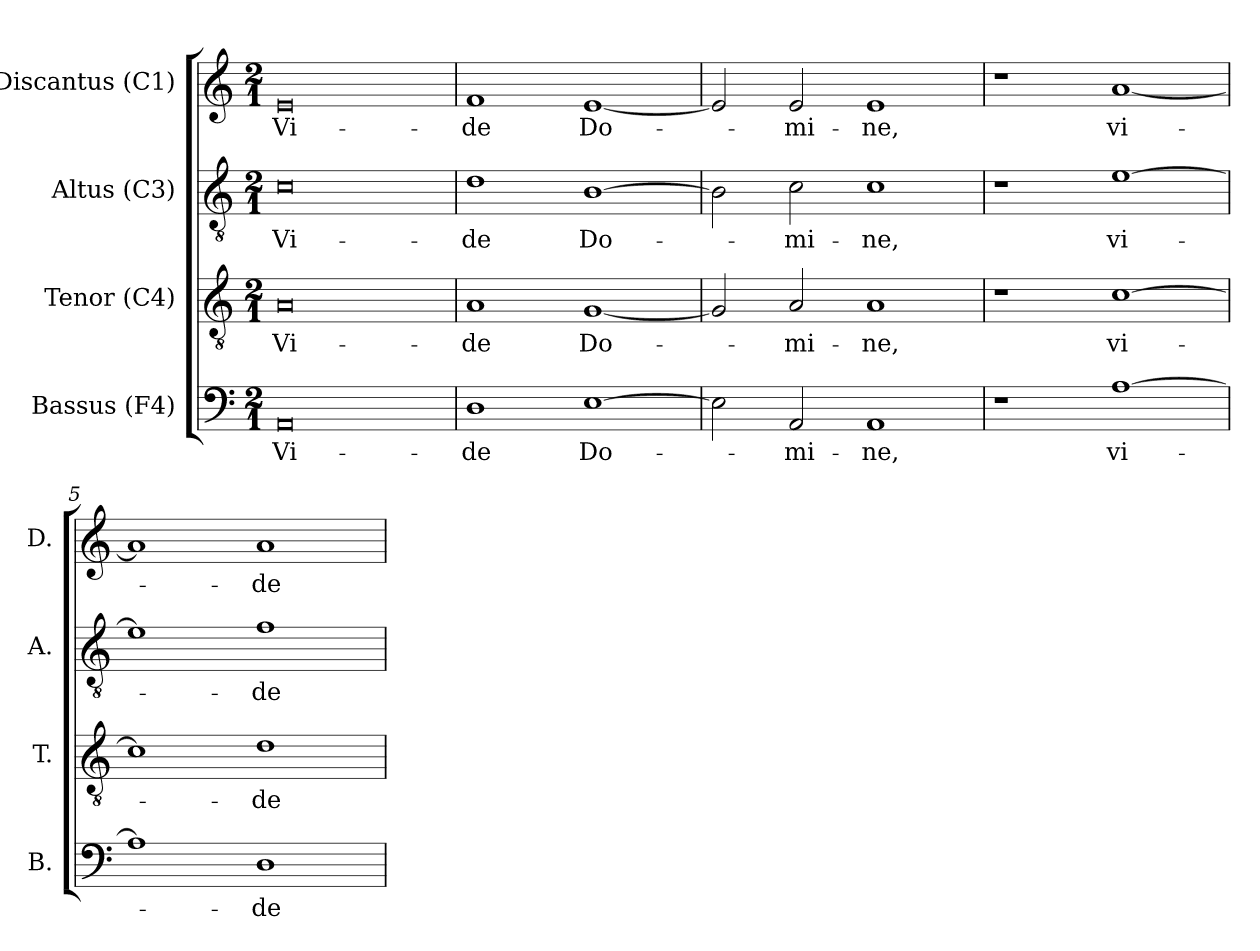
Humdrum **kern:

**kern	**text	**kern	**text	**kern	**text	**kern	**text
*part4	*part4	*part3	*part3	*part2	*part2	*part1	*part1
*staff4	*staff4	*staff3	*staff3	*staff2	*staff2	*staff1	*staff1
*I"Bassus (F4)	*	*I"Tenor (C4)	*	*I"Altus (C3)	*	*I"Discantus (C1)	*
*I'B.	*	*I'T.	*	*I'A.	*	*I'D.	*
!!LO:PB:g=z
*clefF4	*	*clefGv2	*	*clefGv2	*	*clefG2	*
*	*	*ITrd7c12	*	*ITrd7c12	*	*	*
*k[]	*	*k[]	*	*k[]	*	*k[]	*
*C:	*	*C:	*	*C:	*	*C:	*
*M2/1	*	*M2/1	*	*M2/1	*	*M2/1	*
=1	=1	=1	=1	=1	=1	=1	=1
!	!LO:LY:b:color=#000000	!	!	!	!	!	!
!	!	!	!LO:LY:b:color=#000000	!	!	!	!
!	!	!	!	!	!LO:LY:b:color=#000000	!	!
!	!	!	!	!	!	!	!LO:LY:b:color=#000000
0AAi	Vi-	0AAi	Vi-	0Ci	Vi-	0ei	Vi-
=2	=2	=2	=2	=2	=2	=2	=2
!	!LO:LY:b:color=#000000	!	!	!	!	!	!
!	!	!	!LO:LY:b:color=#000000	!	!	!	!
!	!	!	!	!	!LO:LY:b:color=#000000	!	!
!	!	!	!	!	!	!	!LO:LY:b:color=#000000
1Di	-de	1AAi	-de	1Di	-de	1fi	-de
!	!LO:LY:b:color=#000000	!	!	!	!	!	!
!	!	!	!LO:LY:b:color=#000000	!	!	!	!
!	!	!	!	!	!LO:LY:b:color=#000000	!	!
!	!	!	!	!	!	!	!LO:LY:b:color=#000000
[1Ei	Do-	[1GGi	Do-	[1BBi	Do-	[1ei	Do-
=3	=3	=3	=3	=3	=3	=3	=3
2Ei\]	.	2GGi/]	.	2BBi\]	.	2ei/]	.
!	!LO:LY:b:color=#000000	!	!	!	!	!	!
!	!	!	!LO:LY:b:color=#000000	!	!	!	!
!	!	!	!	!	!LO:LY:b:color=#000000	!	!
!	!	!	!	!	!	!	!LO:LY:b:color=#000000
2AAi/	-mi-	2AAi/	-mi-	2Ci\	-mi-	2ei/	-mi-
!	!LO:LY:b:color=#000000	!	!	!	!	!	!
!	!	!	!LO:LY:b:color=#000000	!	!	!	!
!	!	!	!	!	!LO:LY:b:color=#000000	!	!
!	!	!	!	!	!	!	!LO:LY:b:color=#000000
1AAi	-ne,	1AAi	-ne,	1Ci	-ne,	1ei	-ne,
=4	=4	=4	=4	=4	=4	=4	=4
1r	.	1r	.	1r	.	1r	.
!	!LO:LY:b:color=#000000	!	!	!	!	!	!
!	!	!	!LO:LY:b:color=#000000	!	!	!	!
!	!	!	!	!	!LO:LY:b:color=#000000	!	!
!	!	!	!	!	!	!	!LO:LY:b:color=#000000
[1Ai	vi-	[1Ci	vi-	[1Ei	vi-	[1ai	vi-
=5	=5	=5	=5	=5	=5	=5	=5
1Ai]	.	1Ci]	.	1Ei]	.	1ai]	.
!	!LO:LY:b:color=#000000	!	!	!	!	!	!
!	!	!	!LO:LY:b:color=#000000	!	!	!	!
!	!	!	!	!	!LO:LY:b:color=#000000	!	!
!	!	!	!	!	!	!	!LO:LY:b:color=#000000
1Di	-de	1Di	-de	1Fi	-de	1ai	-de
=	=	=	=	=	=	=	=
*-	*-	*-	*-	*-	*-	*-	*-
